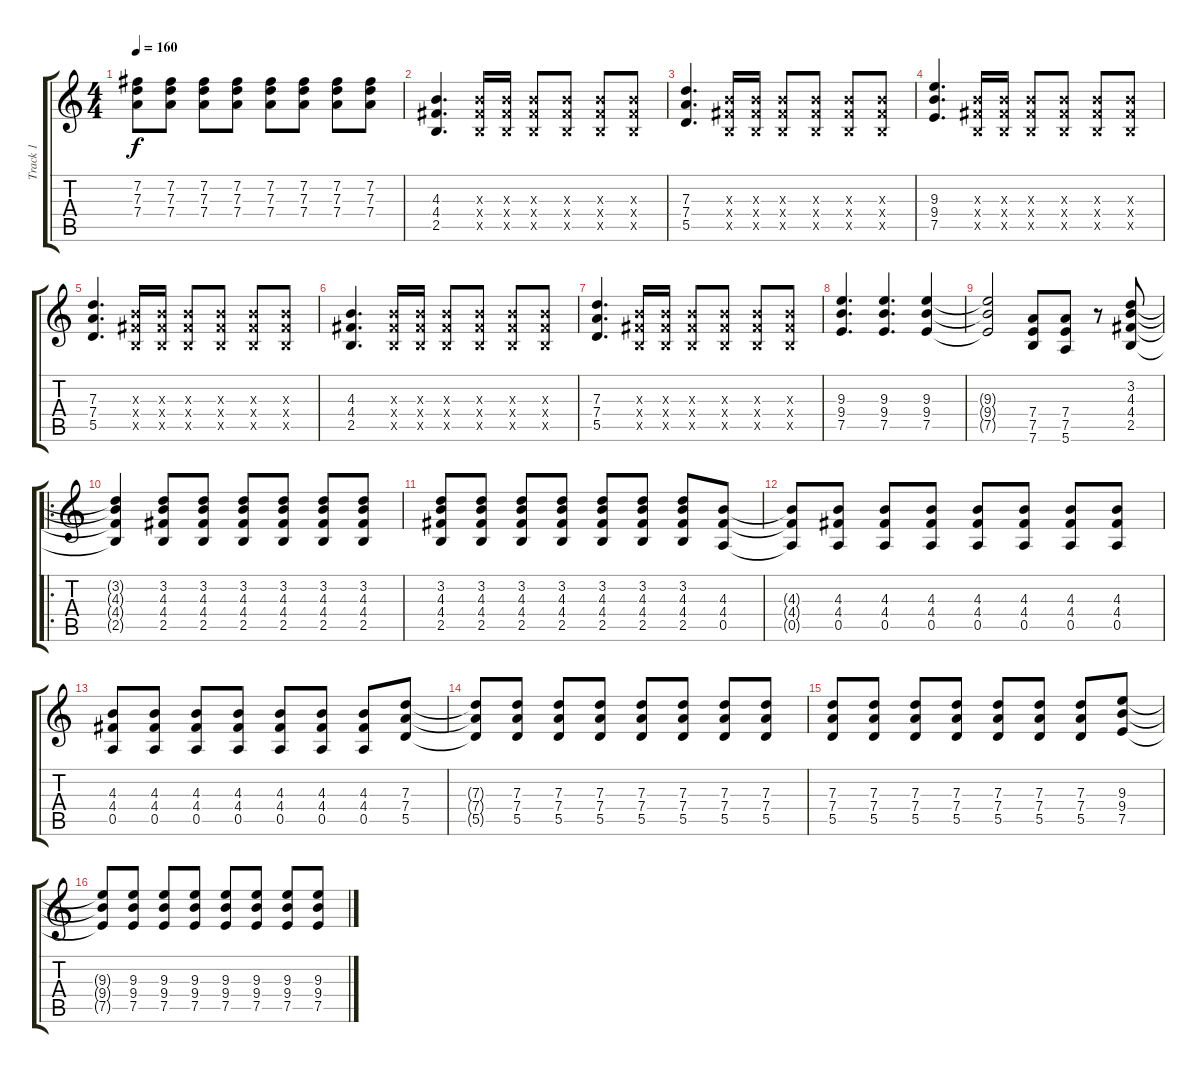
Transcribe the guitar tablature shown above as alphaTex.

\track ("Track 1" "Track 1") {instrument overdrivenguitar}
\staff {score tabs}
\tuning (E4 B3 G3 D3 A2 E2) {hide}
\ts (4 4)
\tempo 160
\clef g2
\ks c
(7.2 7.3 7.4).8{dy f} (7.2 7.3 7.4).8 (7.2 7.3 7.4).8 (7.2 7.3 7.4).8 (7.2 7.3 7.4).8 (7.2 7.3 7.4).8 (7.2 7.3 7.4).8 (7.2 7.3 7.4).8 |
(4.3 4.4 2.5).4{d} (4.3{x} 4.4{x} 2.5{x}).16 (4.3{x} 4.4{x} 2.5{x}).16 (4.3{x} 4.4{x} 2.5{x}).8 (4.3{x} 4.4{x} 2.5{x}).8 (4.3{x} 4.4{x} 2.5{x}).8 (4.3{x} 4.4{x} 2.5{x}).8 |
(7.3 7.4 5.5).4{d} (4.3{x} 4.4{x} 2.5{x}).16 (4.3{x} 4.4{x} 2.5{x}).16 (4.3{x} 4.4{x} 2.5{x}).8 (4.3{x} 4.4{x} 2.5{x}).8 (4.3{x} 4.4{x} 2.5{x}).8 (4.3{x} 4.4{x} 2.5{x}).8 |
(9.3 9.4 7.5).4{d} (4.3{x} 4.4{x} 2.5{x}).16 (4.3{x} 4.4{x} 2.5{x}).16 (4.3{x} 4.4{x} 2.5{x}).8 (4.3{x} 4.4{x} 2.5{x}).8 (4.3{x} 4.4{x} 2.5{x}).8 (4.3{x} 4.4{x} 2.5{x}).8 |
(7.3 7.4 5.5).4{d} (4.3{x} 4.4{x} 2.5{x}).16 (4.3{x} 4.4{x} 2.5{x}).16 (4.3{x} 4.4{x} 2.5{x}).8 (4.3{x} 4.4{x} 2.5{x}).8 (4.3{x} 4.4{x} 2.5{x}).8 (4.3{x} 4.4{x} 2.5{x}).8 |
(4.3 4.4 2.5).4{d} (4.3{x} 4.4{x} 2.5{x}).16 (4.3{x} 4.4{x} 2.5{x}).16 (4.3{x} 4.4{x} 2.5{x}).8 (4.3{x} 4.4{x} 2.5{x}).8 (4.3{x} 4.4{x} 2.5{x}).8 (4.3{x} 4.4{x} 2.5{x}).8 |
(7.3 7.4 5.5).4{d} (4.3{x} 4.4{x} 2.5{x}).16 (4.3{x} 4.4{x} 2.5{x}).16 (4.3{x} 4.4{x} 2.5{x}).8 (4.3{x} 4.4{x} 2.5{x}).8 (4.3{x} 4.4{x} 2.5{x}).8 (4.3{x} 4.4{x} 2.5{x}).8 |
(9.3 9.4 7.5).4{d} (9.3 9.4 7.5).4{d} (9.3 9.4 7.5).4 |
(9.3{t} 9.4{t} 7.5{t}).2 (7.4 7.5 7.6).8 (7.4 7.5 5.6).8 r.8 (3.2 4.3 4.4 2.5).8 |
\ro
(3.2{t} 4.3{t} 4.4{t} 2.5{t}).4 (3.2 4.3 4.4 2.5).8 (3.2 4.3 4.4 2.5).8 (3.2 4.3 4.4 2.5).8 (3.2 4.3 4.4 2.5).8 (3.2 4.3 4.4 2.5).8 (3.2 4.3 4.4 2.5).8 |
(3.2 4.3 4.4 2.5).8 (3.2 4.3 4.4 2.5).8 (3.2 4.3 4.4 2.5).8 (3.2 4.3 4.4 2.5).8 (3.2 4.3 4.4 2.5).8 (3.2 4.3 4.4 2.5).8 (3.2 4.3 4.4 2.5).8 (4.3 4.4 0.5).8 |
(4.3{t} 4.4{t} 0.5{t}).8 (4.3 4.4 0.5).8 (4.3 4.4 0.5).8 (4.3 4.4 0.5).8 (4.3 4.4 0.5).8 (4.3 4.4 0.5).8 (4.3 4.4 0.5).8 (4.3 4.4 0.5).8 |
(4.3 4.4 0.5).8 (4.3 4.4 0.5).8 (4.3 4.4 0.5).8 (4.3 4.4 0.5).8 (4.3 4.4 0.5).8 (4.3 4.4 0.5).8 (4.3 4.4 0.5).8 (7.3 7.4 5.5).8 |
(7.3{t} 7.4{t} 5.5{t}).8 (7.3 7.4 5.5).8 (7.3 7.4 5.5).8 (7.3 7.4 5.5).8 (7.3 7.4 5.5).8 (7.3 7.4 5.5).8 (7.3 7.4 5.5).8 (7.3 7.4 5.5).8 |
(7.3 7.4 5.5).8 (7.3 7.4 5.5).8 (7.3 7.4 5.5).8 (7.3 7.4 5.5).8 (7.3 7.4 5.5).8 (7.3 7.4 5.5).8 (7.3 7.4 5.5).8 (9.3 9.4 7.5).8 |
(9.3{t} 9.4{t} 7.5{t}).8 (9.3 9.4 7.5).8 (9.3 9.4 7.5).8 (9.3 9.4 7.5).8 (9.3 9.4 7.5).8 (9.3 9.4 7.5).8 (9.3 9.4 7.5).8 (9.3 9.4 7.5).8
